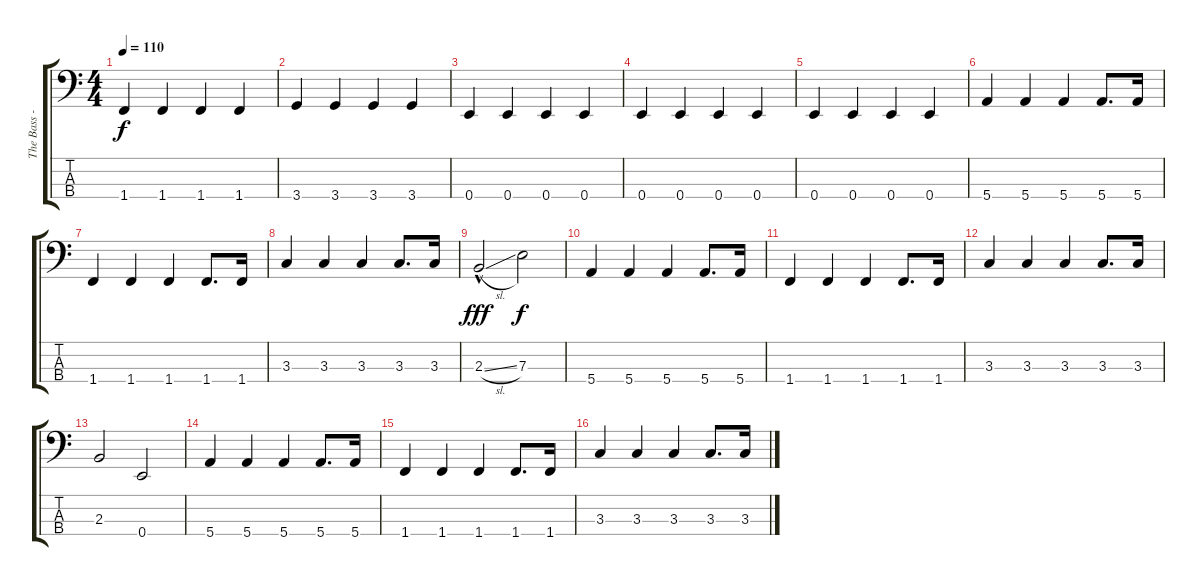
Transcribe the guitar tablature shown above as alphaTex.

\track ("The Bass - Andy Bell" "The Bass -") {instrument electricbasspick}
\staff {score tabs}
\tuning (G2 D2 A1 E1) {hide}
\ts (4 4)
\tempo 110
\clef f4
\ks c
1.4.4{dy f} 1.4.4 1.4.4 1.4.4 |
3.4.4 3.4.4 3.4.4 3.4.4 |
0.4.4 0.4.4 0.4.4 0.4.4 |
0.4.4 0.4.4 0.4.4 0.4.4 |
0.4.4 0.4.4 0.4.4 0.4.4 |
5.4.4 5.4.4 5.4.4 5.4.8{d} 5.4.16 |
1.4.4 1.4.4 1.4.4 1.4.8{d} 1.4.16 |
3.3.4 3.3.4 3.3.4 3.3.8{d} 3.3.16 |
2.3{sl hac}.2{dy fff} 7.3.2{dy f} |
5.4.4 5.4.4 5.4.4 5.4.8{d} 5.4.16 |
1.4.4 1.4.4 1.4.4 1.4.8{d} 1.4.16 |
3.3.4 3.3.4 3.3.4 3.3.8{d} 3.3.16 |
2.3.2 0.4.2 |
5.4.4 5.4.4 5.4.4 5.4.8{d} 5.4.16 |
1.4.4 1.4.4 1.4.4 1.4.8{d} 1.4.16 |
3.3.4 3.3.4 3.3.4 3.3.8{d} 3.3.16
